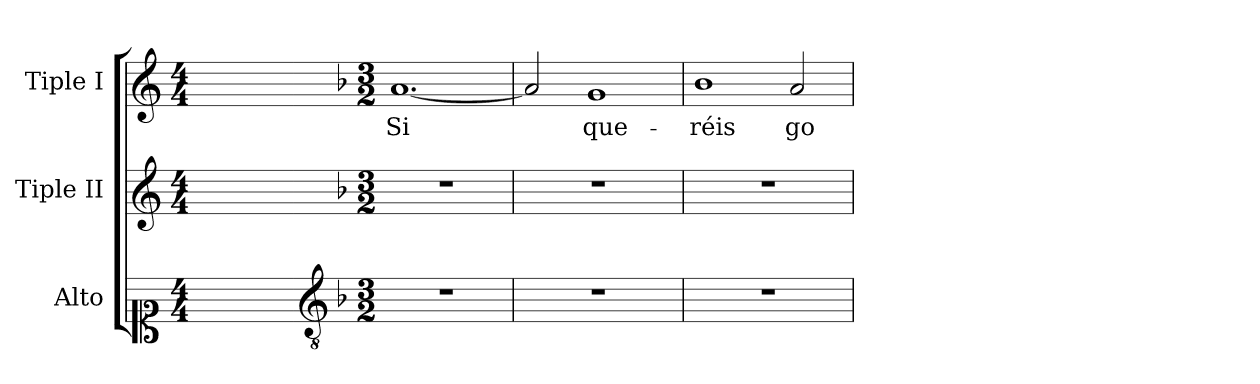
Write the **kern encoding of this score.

**kern	**kern	**kern	**text
*part3	*part2	*part1	*part1
*staff3	*staff2	*staff1	*staff1
*I"Alto	*I"Tiple II	*I"Tiple I	*
*I'T	*	*	*
*clefC1	*clefG2	*clefG2	*
*ITrd7c12	*	*	*
*k[]	*k[]	*k[]	*
*C:	*C:	*C:	*
*M4/4	*M4/4	*M4/4	*
=1	=1	=1	=1
1ryy	1ryy	1ryy	.
=2-	=2-	=2-	=2-
*clefGv2	*	*	*
*k[b-]	*k[b-]	*k[b-]	*
*F:	*F:	*F:	*
*M3/2	*M3/2	*M3/2	*
!LO:N:vis=1	!LO:N:vis=1	!	!LO:LY:b
1.r	1.r	[<1.a	Si
=3	=3	=3	=3
!LO:N:vis=1	!LO:N:vis=1	!	!
1.r	1.r	2a/]	.
!	!	!	!LO:LY:b
.	.	1g	que-
=4	=4	=4	=4
!LO:N:vis=1	!LO:N:vis=1	!	!LO:LY:b
1.r	1.r	1b-	-réis
!	!	!	!LO:LY:b
.	.	2a/	go-
=	=	=	=
*-	*-	*-	*-
